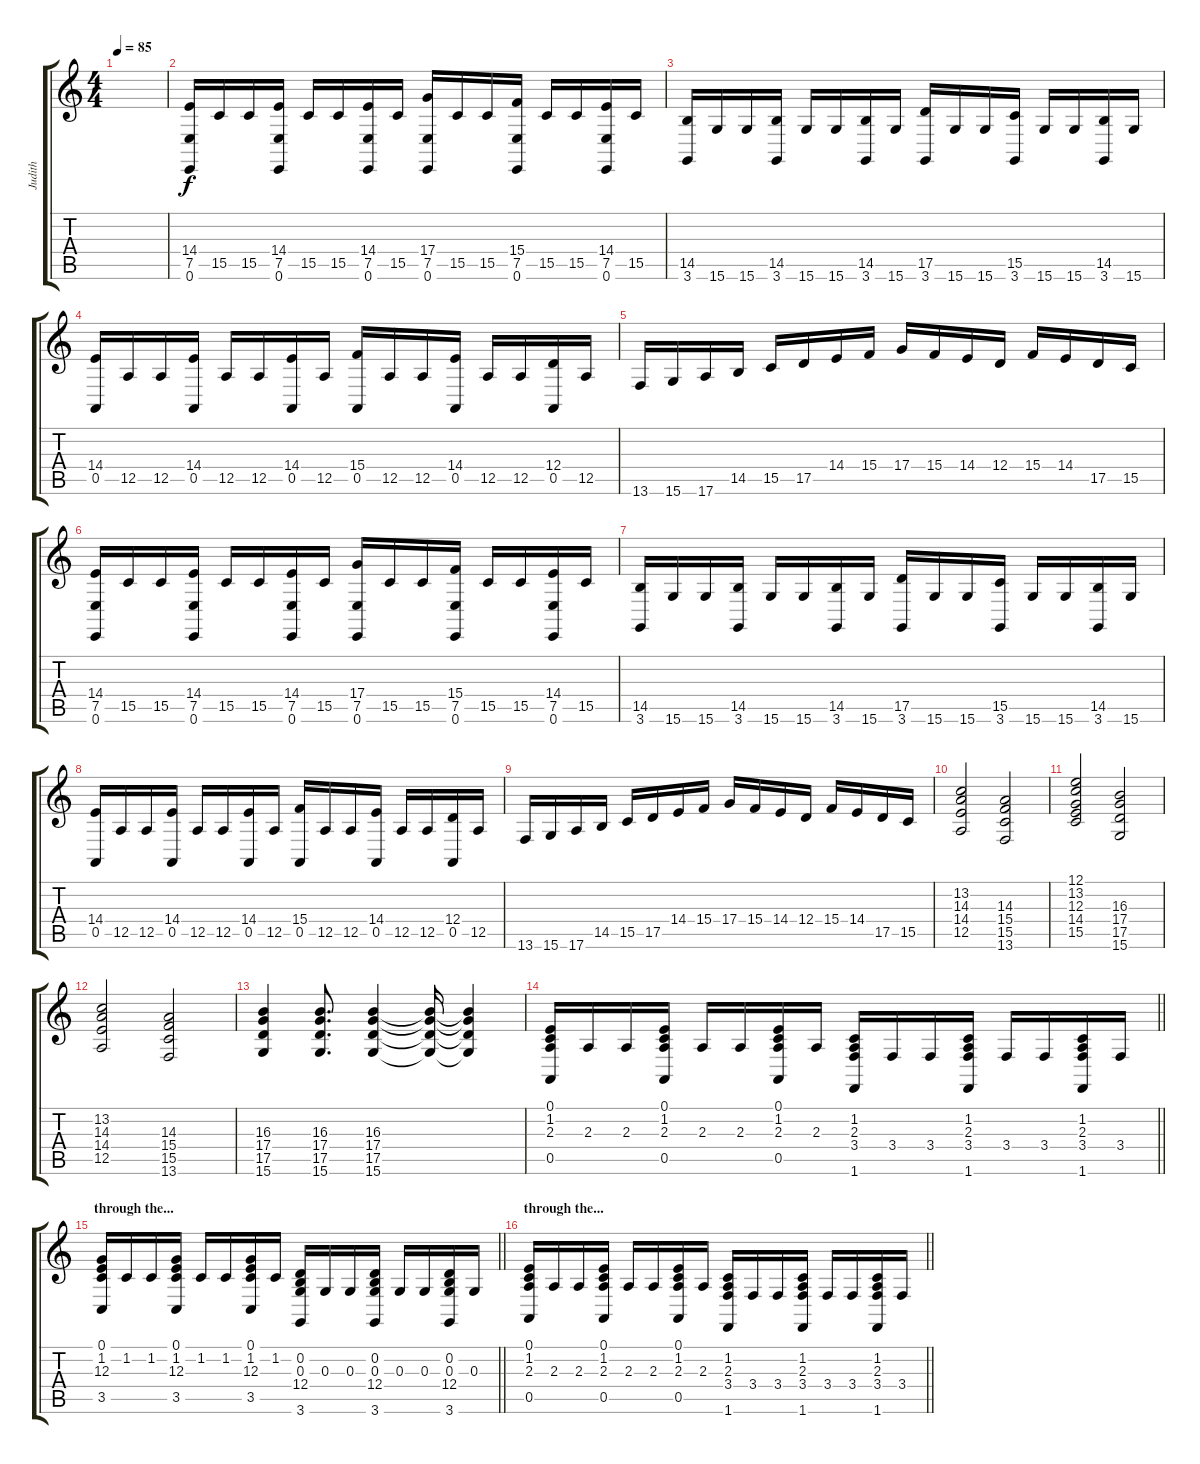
\track ("Judith" "Judith") {instrument stringensemble1}
\staff {score tabs}
\tuning (E4 B3 G3 D3 A2 E2) {hide}
\ts (4 4)
\tempo 85
\clef g2
\ks c
|
(14.4 7.5 0.6).16 15.5.16 15.5.16 (14.4 7.5 0.6).16 15.5.16 15.5.16 (14.4 7.5 0.6).16 15.5.16 (17.4 7.5 0.6).16 15.5.16 15.5.16 (15.4 7.5 0.6).16 15.5.16 15.5.16 (14.4 7.5 0.6).16 15.5.16 |
(14.5 3.6).16 15.6.16 15.6.16 (14.5 3.6).16 15.6.16 15.6.16 (14.5 3.6).16 15.6.16 (17.5 3.6).16 15.6.16 15.6.16 (15.5 3.6).16 15.6.16 15.6.16 (14.5 3.6).16 15.6.16 |
(14.4 0.5).16 12.5.16 12.5.16 (14.4 0.5).16 12.5.16 12.5.16 (14.4 0.5).16 12.5.16 (15.4 0.5).16 12.5.16 12.5.16 (14.4 0.5).16 12.5.16 12.5.16 (12.4 0.5).16 12.5.16 |
13.6.16 15.6.16 17.6.16 14.5.16 15.5.16 17.5.16 14.4.16 15.4.16 17.4.16 15.4.16 14.4.16 12.4.16 15.4.16 14.4.16 17.5.16 15.5.16 |
(14.4 7.5 0.6).16 15.5.16 15.5.16 (14.4 7.5 0.6).16 15.5.16 15.5.16 (14.4 7.5 0.6).16 15.5.16 (17.4 7.5 0.6).16 15.5.16 15.5.16 (15.4 7.5 0.6).16 15.5.16 15.5.16 (14.4 7.5 0.6).16 15.5.16 |
(14.5 3.6).16 15.6.16 15.6.16 (14.5 3.6).16 15.6.16 15.6.16 (14.5 3.6).16 15.6.16 (17.5 3.6).16 15.6.16 15.6.16 (15.5 3.6).16 15.6.16 15.6.16 (14.5 3.6).16 15.6.16 |
(14.4 0.5).16 12.5.16 12.5.16 (14.4 0.5).16 12.5.16 12.5.16 (14.4 0.5).16 12.5.16 (15.4 0.5).16 12.5.16 12.5.16 (14.4 0.5).16 12.5.16 12.5.16 (12.4 0.5).16 12.5.16 |
13.6.16 15.6.16 17.6.16 14.5.16 15.5.16 17.5.16 14.4.16 15.4.16 17.4.16 15.4.16 14.4.16 12.4.16 15.4.16 14.4.16 17.5.16 15.5.16 |
(13.2 14.3 14.4 12.5).2 (14.3 15.4 15.5 13.6).2 |
(12.1 13.2 12.3 14.4 15.5).2 (16.3 17.4 17.5 15.6).2 |
(13.2 14.3 14.4 12.5).2 (14.3 15.4 15.5 13.6).2 |
(16.3 17.4 17.5 15.6).4 (16.3 17.4 17.5 15.6).8{d} (16.3 17.4 17.5 15.6).4 (16.3{t} 17.4{t} 17.5{t} 15.6{t}).16 (16.3{t} 17.4{t} 17.5{t} 15.6{t}).4 |
\barLineRight lightlight
(0.1 1.2 2.3 0.5).16 2.3.16 2.3.16 (0.1 1.2 2.3 0.5).16 2.3.16 2.3.16 (0.1 1.2 2.3 0.5).16 2.3.16 (1.2 2.3 3.4 1.6).16 3.4.16 3.4.16 (1.2 2.3 3.4 1.6).16 3.4.16 3.4.16 (1.2 2.3 3.4 1.6).16 3.4.16 |
\section ("" "through the...")
\barLineRight lightlight
(0.1 1.2 12.3 3.5).16 1.2.16 1.2.16 (0.1 1.2 12.3 3.5).16 1.2.16 1.2.16 (0.1 1.2 12.3 3.5).16 1.2.16 (0.2 0.3 12.4 3.6).16 0.3.16 0.3.16 (0.2 0.3 12.4 3.6).16 0.3.16 0.3.16 (0.2 0.3 12.4 3.6).16 0.3.16 |
\section ("" "through the...")
\barLineRight lightlight
(0.1 1.2 2.3 0.5).16 2.3.16 2.3.16 (0.1 1.2 2.3 0.5).16 2.3.16 2.3.16 (0.1 1.2 2.3 0.5).16 2.3.16 (1.2 2.3 3.4 1.6).16 3.4.16 3.4.16 (1.2 2.3 3.4 1.6).16 3.4.16 3.4.16 (1.2 2.3 3.4 1.6).16 3.4.16
